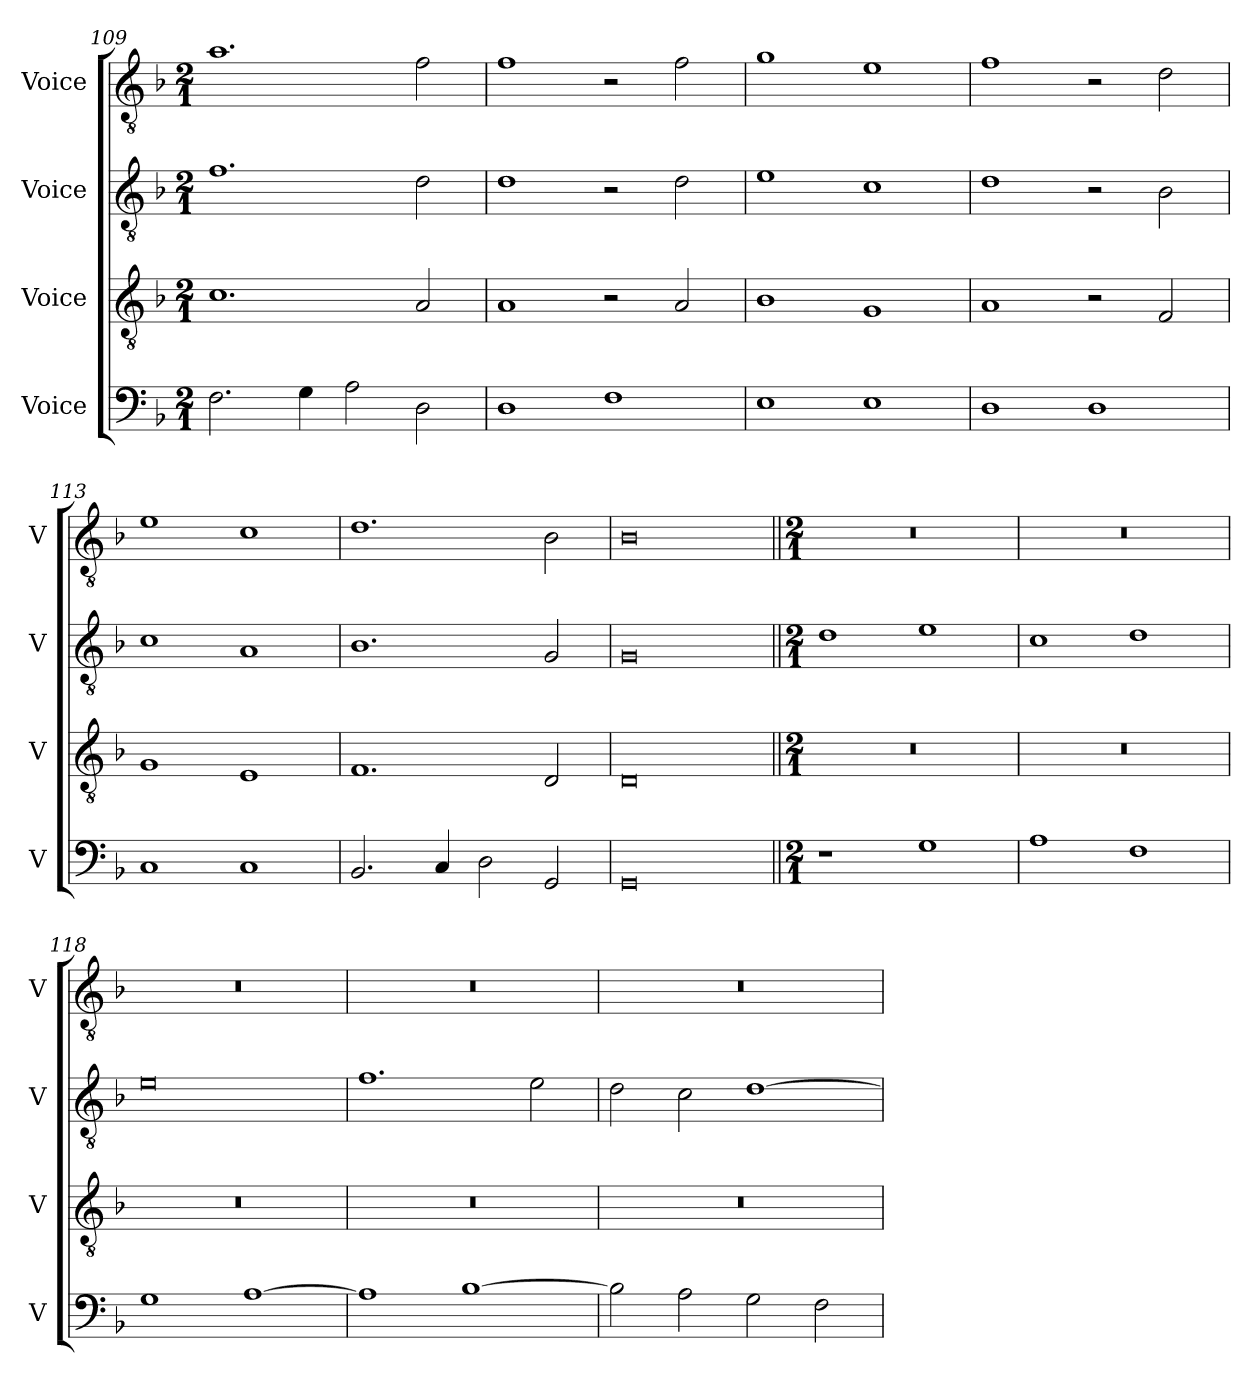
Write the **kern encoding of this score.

**kern	**kern	**kern	**kern
*part4	*part3	*part2	*part1
*staff4	*staff3	*staff2	*staff1
*I"Voice	*I"Voice	*I"Voice	*I"Voice
*I'V	*I'V	*I'V	*I'V
*clefF4	*clefGv2	*clefGv2	*clefGv2
*k[b-]	*k[b-]	*k[b-]	*k[b-]
*M2/1	*M2/1	*M2/1	*M2/1
=109	=109	=109	=109
2.F\	1.c	1.f	1.a
4G\	.	.	.
2A\	.	.	.
2D\	2A/	2d\	2f\
=110	=110	=110	=110
1D	1A	1d	1f
1F	2r	2r	2r
.	2A/	2d\	2f\
!!LO:LB:g=z
=111	=111	=111	=111
1E	1B-	1e	1g
1E	1G	1c	1e
=112	=112	=112	=112
1D	1A	1d	1f
1D	2r	2r	2r
.	2F/	2B-\	2d\
=113	=113	=113	=113
1C	1G	1c	1e
1C	1E	1A	1c
=114	=114	=114	=114
2.BB-/	1.F	1.B-	1.d
4C/	.	.	.
2D\	.	.	.
2GG/	2D/	2G/	2B-\
=115	=115	=115	=115
0GG	0D	0G	0B-
!!LO:LB:g=z
=116||	=116||	=116||	=116||
*M2/1	*M2/1	*M2/1	*M2/1
1r	0r	1d	0r
1G	.	1e	.
=117	=117	=117	=117
1A	0r	1c	0r
1F	.	1d	.
=118	=118	=118	=118
1G	0r	0e	0r
[1A	.	.	.
=119	=119	=119	=119
1A]	0r	1.f	0r
[1B-	.	.	.
.	.	2e\	.
!!LO:PB:g=z
=120	=120	=120	=120
2B-\]	0r	2d\	0r
2A\	.	2c\	.
2G\	.	[1d	.
2F\	.	.	.
=	=	=	=
*-	*-	*-	*-
